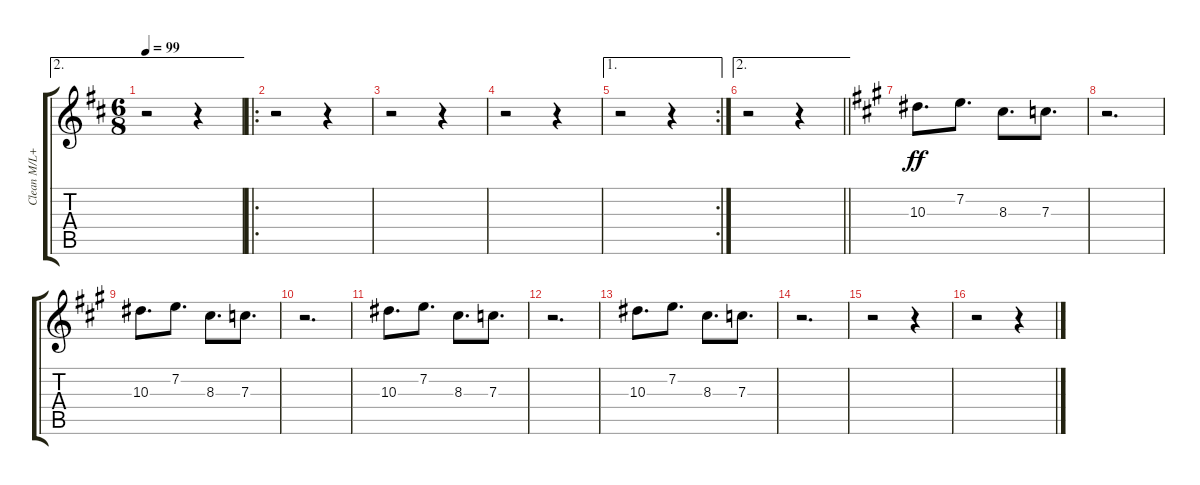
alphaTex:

\track ("Clean M/L+R" "Clean M/L+") {instrument electricguitarclean}
\staff {score tabs}
\tuning (D4 A3 F3 C3 G2 C2) {hide}
\ae 2
\ts (6 8)
\tempo 99
\clef g2
\ks d
r.2{dy mf} r.4 |
\ro
r.2 r.4 |
r.2 r.4 |
r.2 r.4 |
\ae 1
\rc 2
r.2 r.4 |
\ae 2
\barLineRight lightlight
r.2 r.4 |
\ks a
10.3.8{d dy ff} 7.2.8{d} 8.3.8{d} 7.3.8{d} |
r.2{d} |
10.3.8{d} 7.2.8{d} 8.3.8{d} 7.3.8{d} |
r.2{d} |
10.3.8{d} 7.2.8{d} 8.3.8{d} 7.3.8{d} |
r.2{d} |
10.3.8{d} 7.2.8{d} 8.3.8{d} 7.3.8{d} |
r.2{d} |
r.2 r.4 |
r.2 r.4
